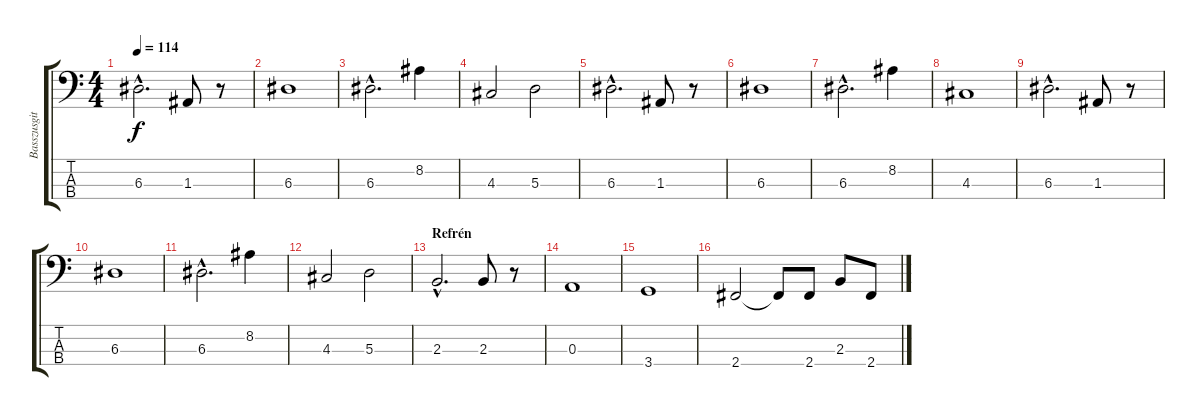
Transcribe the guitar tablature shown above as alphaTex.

\track ("Basszusgitár" "Basszusgit") {instrument electricbassfinger}
\staff {score tabs}
\tuning (G2 D2 A1 E1) {hide}
\ts (4 4)
\tempo 114
\clef f4
\ks c
6.3{hac}.2{d dy f} 1.3.8 r.8 |
6.3.1 |
6.3{hac}.2{d} 8.2.4 |
4.3.2 5.3.2 |
6.3{hac}.2{d} 1.3.8 r.8 |
6.3.1 |
6.3{hac}.2{d} 8.2.4 |
4.3.1 |
6.3{hac}.2{d} 1.3.8 r.8 |
6.3.1 |
6.3{hac}.2{d} 8.2.4 |
4.3.2 5.3.2 |
\section ("" "Refrén")
2.3{hac}.2{d} 2.3.8 r.8 |
0.3.1 |
3.4.1 |
2.4.2 2.4{t}.8 2.4.8 2.3.8 2.4.8
